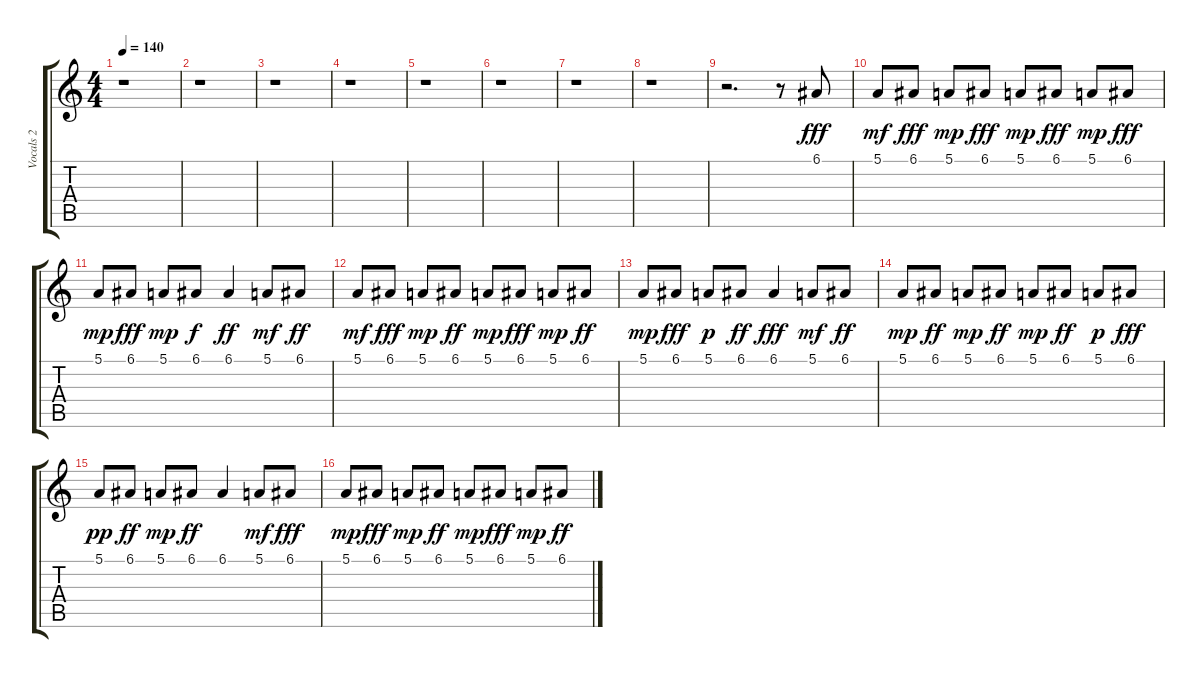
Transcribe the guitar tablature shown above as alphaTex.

\track ("Vocals 2" "Vocals 2") {instrument fx1rain}
\staff {score tabs}
\tuning (E4 B3 G3 D3 A2 E2) {hide}
\ts (4 4)
\tempo 140
\clef g2
\ks c
r.1{dy fff instrument fx1rain} |
r.1 |
r.1 |
r.1 |
r.1 |
r.1 |
r.1 |
r.1 |
r.2{d} r.8 6.1.8 |
5.1.8{dy mf balance 10} 6.1.8{dy fff} 5.1.8{dy mp} 6.1.8{dy fff} 5.1.8{dy mp balance 2} 6.1.8{dy fff} 5.1.8{dy mp} 6.1.8{dy fff} |
5.1.8{dy mp balance 2} 6.1.8{dy fff} 5.1.8{dy mp} 6.1.8{dy f} 6.1.4{dy ff balance 10} 5.1.8{dy mf} 6.1.8{dy ff} |
5.1.8{dy mf balance 8} 6.1.8{dy fff} 5.1.8{dy mp} 6.1.8{dy ff} 5.1.8{dy mp balance 10} 6.1.8{dy fff} 5.1.8{dy mp} 6.1.8{dy ff} |
5.1.8{dy mp balance 7} 6.1.8{dy fff} 5.1.8{dy p} 6.1.8{dy ff} 6.1.4{dy fff balance 10} 5.1.8{dy mf} 6.1.8{dy ff} |
5.1.8{dy mp balance 13} 6.1.8{dy ff} 5.1.8{dy mp} 6.1.8{dy ff} 5.1.8{dy mp balance 11} 6.1.8{dy ff} 5.1.8{dy p} 6.1.8{dy fff} |
5.1.8{dy pp balance 2} 6.1.8{dy ff} 5.1.8{dy mp} 6.1.8{dy ff} 6.1.4{balance 3} 5.1.8{dy mf} 6.1.8{dy fff} |
5.1.8{dy mp balance 14} 6.1.8{dy fff} 5.1.8{dy mp} 6.1.8{dy ff} 5.1.8{dy mp balance 12} 6.1.8{dy fff} 5.1.8{dy mp} 6.1.8{dy ff}
